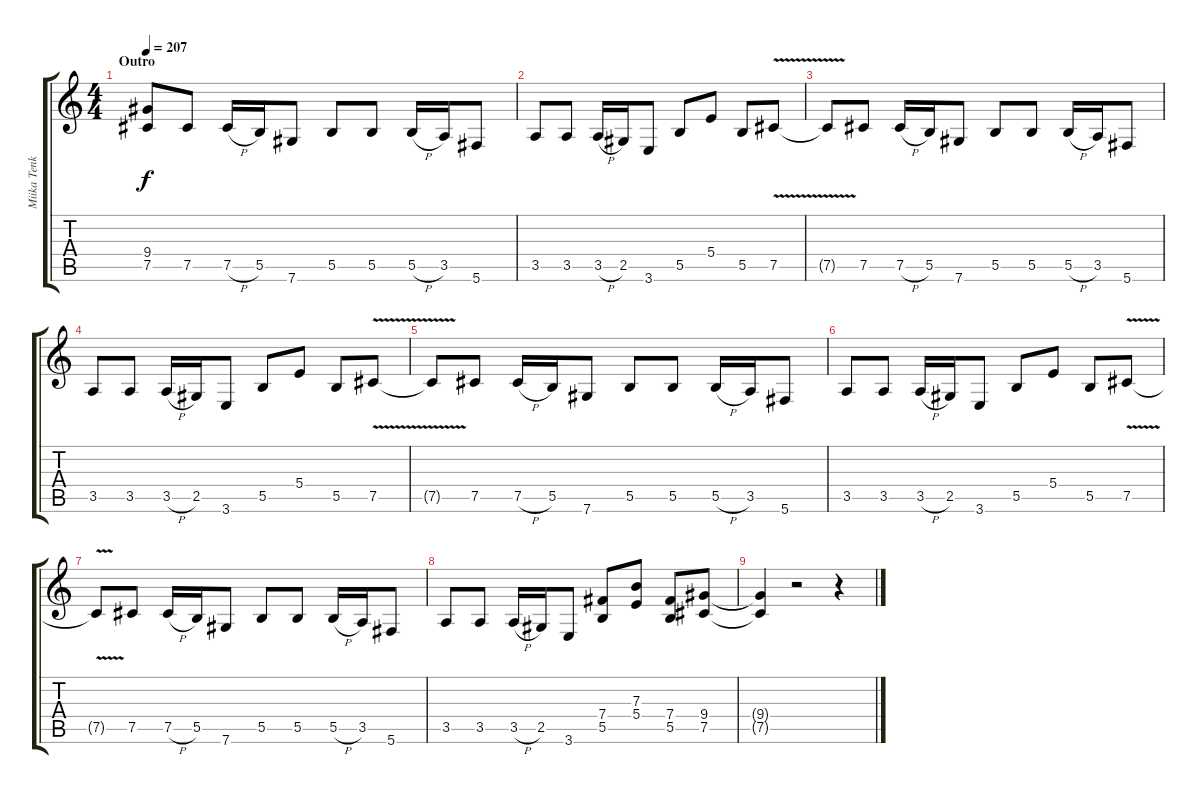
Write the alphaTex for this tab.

\track ("Miika Tenkkula" "Miika Tenk") {instrument overdrivenguitar}
\staff {score tabs}
\tuning (Db4 Ab3 E3 B2 Gb2 Db2) {hide}
\ts (4 4)
\section ("" "Outro")
\tempo 207
\clef g2
\ks c
(9.4{t} 7.5{t}).8{dy f} 7.5.8 7.5{h}.16 5.5.16 7.6.8 5.5.8 5.5.8 5.5{h}.16 3.5.16 5.6.8 |
3.5.8 3.5.8 3.5{h}.16 2.5.16 3.6.8 5.5.8 5.4.8 5.5.8 7.5{v}.8 |
7.5{t}.8 7.5.8 7.5{h}.16 5.5.16 7.6.8 5.5.8 5.5.8 5.5{h}.16 3.5.16 5.6.8 |
3.5.8 3.5.8 3.5{h}.16 2.5.16 3.6.8 5.5.8 5.4.8 5.5.8 7.5{v}.8 |
7.5{t}.8 7.5.8 7.5{h}.16 5.5.16 7.6.8 5.5.8 5.5.8 5.5{h}.16 3.5.16 5.6.8 |
3.5.8 3.5.8 3.5{h}.16 2.5.16 3.6.8 5.5.8 5.4.8 5.5.8 7.5{v}.8 |
7.5{t}.8 7.5.8 7.5{h}.16 5.5.16 7.6.8 5.5.8 5.5.8 5.5{h}.16 3.5.16 5.6.8 |
3.5.8 3.5.8 3.5{h}.16 2.5.16 3.6.8 (7.4 5.5).8 (7.3 5.4).8 (7.4 5.5).8 (9.4 7.5).8 |
(9.4{t} 7.5{t}).4 r.2 r.4
